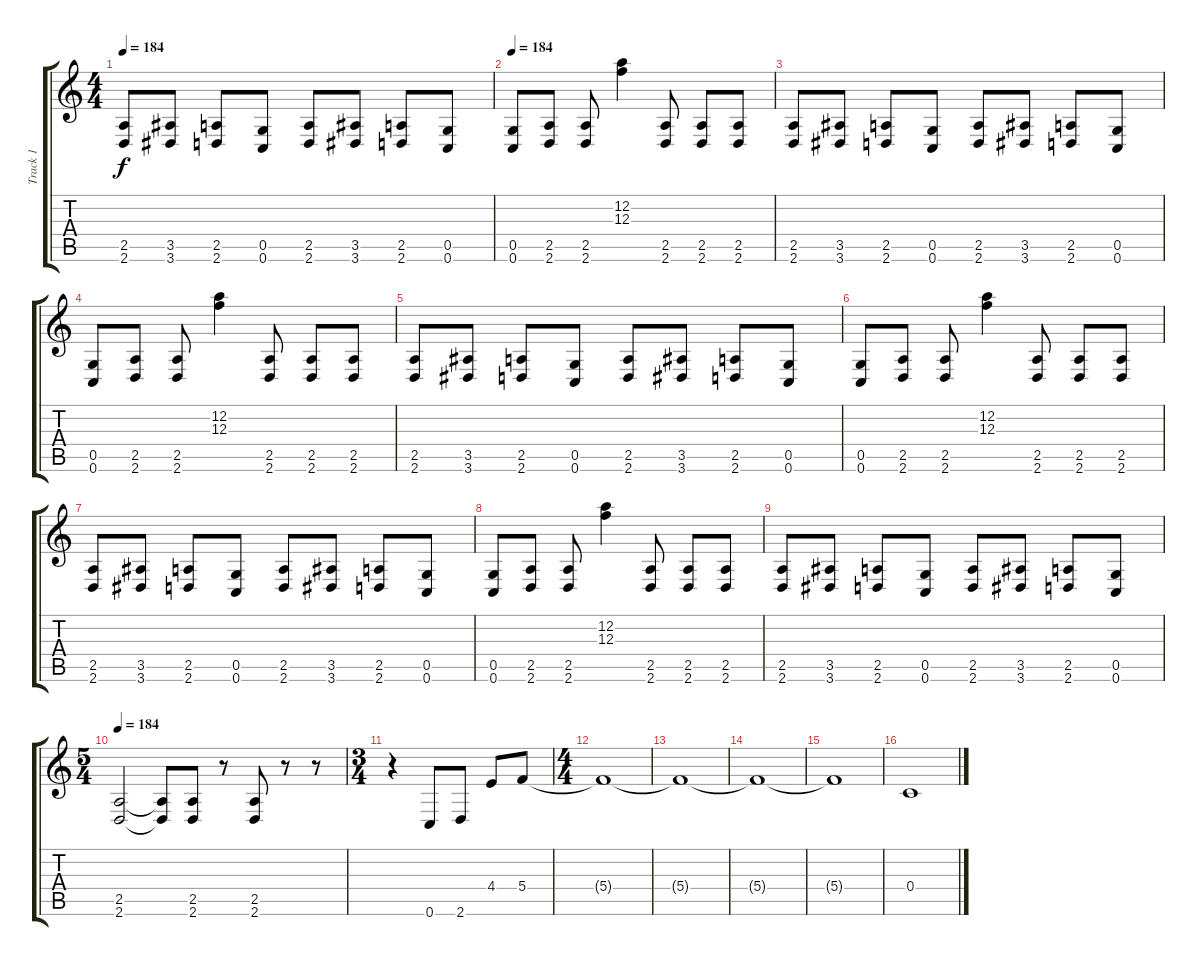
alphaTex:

\track ("Track 1" "Track 1") {instrument distortionguitar}
\staff {score tabs}
\tuning (D4 A3 F3 C3 G2 C2) {hide}
\ts (4 4)
\tempo 184
\clef g2
\ks c
(2.5 2.6).8{dy f} (3.5 3.6).8 (2.5 2.6).8 (0.5 0.6).8 (2.5 2.6).8 (3.5 3.6).8 (2.5 2.6).8 (0.5 0.6).8 |
\tempo 184
(0.5 0.6).8 (2.5 2.6).8 (2.5 2.6).8 (12.2 12.3).4 (2.5 2.6).8 (2.5 2.6).8 (2.5 2.6).8 |
(2.5 2.6).8 (3.5 3.6).8 (2.5 2.6).8 (0.5 0.6).8 (2.5 2.6).8 (3.5 3.6).8 (2.5 2.6).8 (0.5 0.6).8 |
(0.5 0.6).8 (2.5 2.6).8 (2.5 2.6).8 (12.2 12.3).4 (2.5 2.6).8 (2.5 2.6).8 (2.5 2.6).8 |
(2.5 2.6).8 (3.5 3.6).8 (2.5 2.6).8 (0.5 0.6).8 (2.5 2.6).8 (3.5 3.6).8 (2.5 2.6).8 (0.5 0.6).8 |
(0.5 0.6).8 (2.5 2.6).8 (2.5 2.6).8 (12.2 12.3).4 (2.5 2.6).8 (2.5 2.6).8 (2.5 2.6).8 |
(2.5 2.6).8 (3.5 3.6).8 (2.5 2.6).8 (0.5 0.6).8 (2.5 2.6).8 (3.5 3.6).8 (2.5 2.6).8 (0.5 0.6).8 |
(0.5 0.6).8 (2.5 2.6).8 (2.5 2.6).8 (12.2 12.3).4 (2.5 2.6).8 (2.5 2.6).8 (2.5 2.6).8 |
(2.5 2.6).8 (3.5 3.6).8 (2.5 2.6).8 (0.5 0.6).8 (2.5 2.6).8 (3.5 3.6).8 (2.5 2.6).8 (0.5 0.6).8 |
\ts (5 4)
\tempo 184
(2.5 2.6).2 (2.5{t} 2.6{t}).8 (2.5 2.6).8 r.8 (2.5 2.6).8 r.8 r.8 |
\ts (3 4)
r.4 0.6.8 2.6.8 4.4.8 5.4.8 |
\ts (4 4)
5.4{t}.1 |
5.4{t}.1 |
5.4{t}.1 |
5.4{t}.1 |
0.4.1
